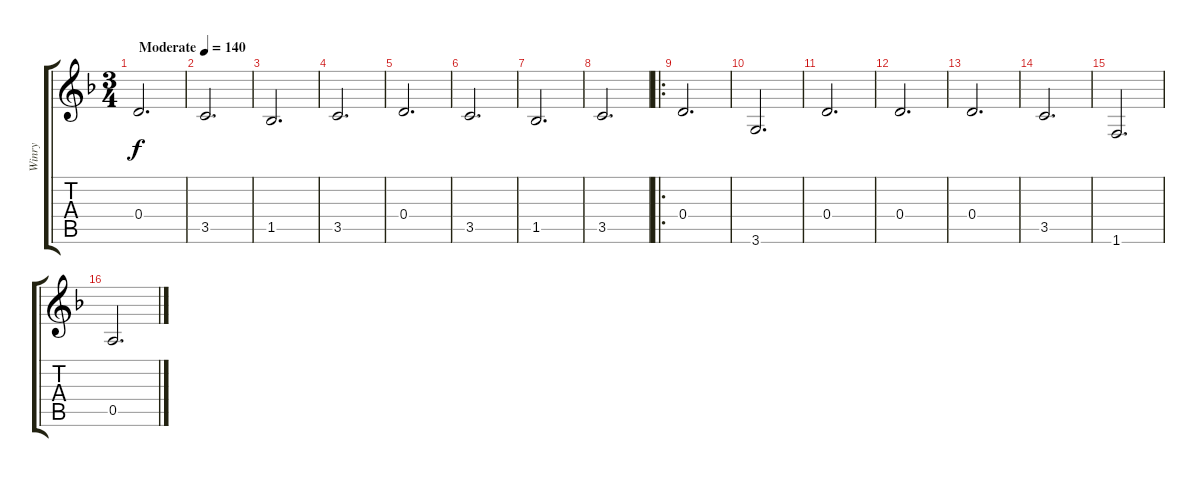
\track ("Winry" "Winry") {instrument acousticguitarsteel}
\staff {score tabs}
\tuning (E4 B3 G3 D3 A2 E2) {hide}
\ts (3 4)
\tempo (140 "Moderate")
\clef g2
\ks dminor
0.4.2{d dy f instrument acousticguitarsteel} |
3.5.2{d} |
1.5.2{d} |
3.5.2{d} |
0.4.2{d} |
3.5.2{d} |
1.5.2{d} |
3.5.2{d} |
\ro
0.4.2{d} |
3.6.2{d} |
0.4.2{d} |
0.4.2{d} |
0.4.2{d} |
3.5.2{d} |
1.6.2{d} |
0.5.2{d}
